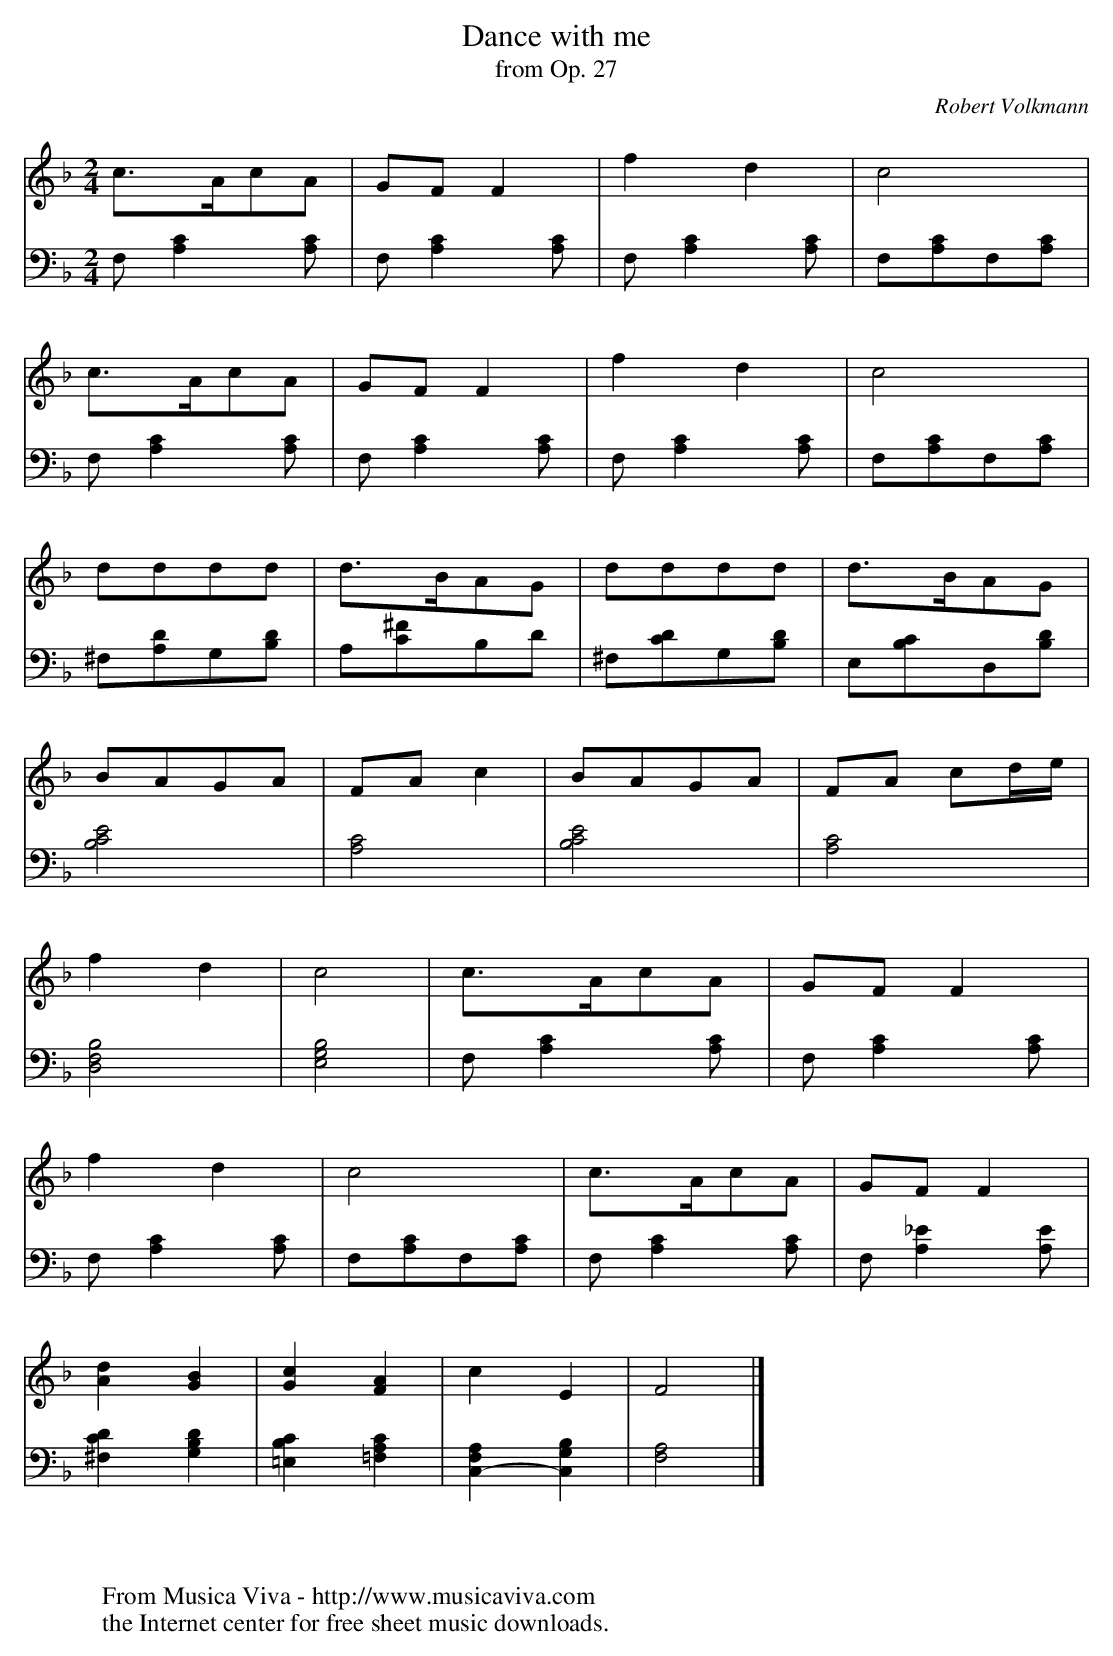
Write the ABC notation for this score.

X:1
T:Dance with me
T:from Op. 27
C:Robert Volkmann
V:1 Program 1 0 %Piano
V:2 Program 1 0 bass %Piano
M:2/4
L:1/8
K:F
V:1
c>AcA|GFF2|f2d2|c4|
V:2
F,[A,2C2][A,C]|F,[A,2C2][A,C]|F,[A,2C2][A,C]|F,[A,C]F,[A,C]|
V:1
c>AcA|GFF2|f2d2|c4|
V:2
F,[A,2C2][A,C]|F,[A,2C2][A,C]|F,[A,2C2][A,C]|F,[A,C]F,[A,C]|
V:1
dddd|d>BAG|dddd|d>BAG|
V:2
^F,[A,D]G,[B,D]|A,[C^F]B,D|^F,[CD]G,[B,D]|E,[B,C]D,[B,D]|
V:1
BAGA|FAc2|BAGA|FA cd/e/|
V:2
[B,4C4E4]|[A,4C4]|[B,4C4E4]|[A,4C4]|
V:1
f2d2|c4|c>AcA|GFF2|
V:2
[D,4F,4B,4]|[E,4G,4B,4]|F,[A,2C2][A,C]|F,[A,2C2][A,C]|
V:1
f2d2|c4|c>AcA|GFF2|
V:2
F,[A,2C2][A,C]|F,[A,C]F,[A,C]|F,[A,2C2][A,C]|F,[A,2_E2][A,E]|
V:1
[A2d2][G2B2]|[G2c2][F2A2]|c2E2|F4|]
V:2
[^F,2C2D2][G,2B,2D2]|[=E,2B,2C2][=F,2A,2C2]|[C,2-F,2A,2][C,2G,2B,2]|[F,4A,4]|]
W:
W:
W:  From Musica Viva - http://www.musicaviva.com
W:  the Internet center for free sheet music downloads.
